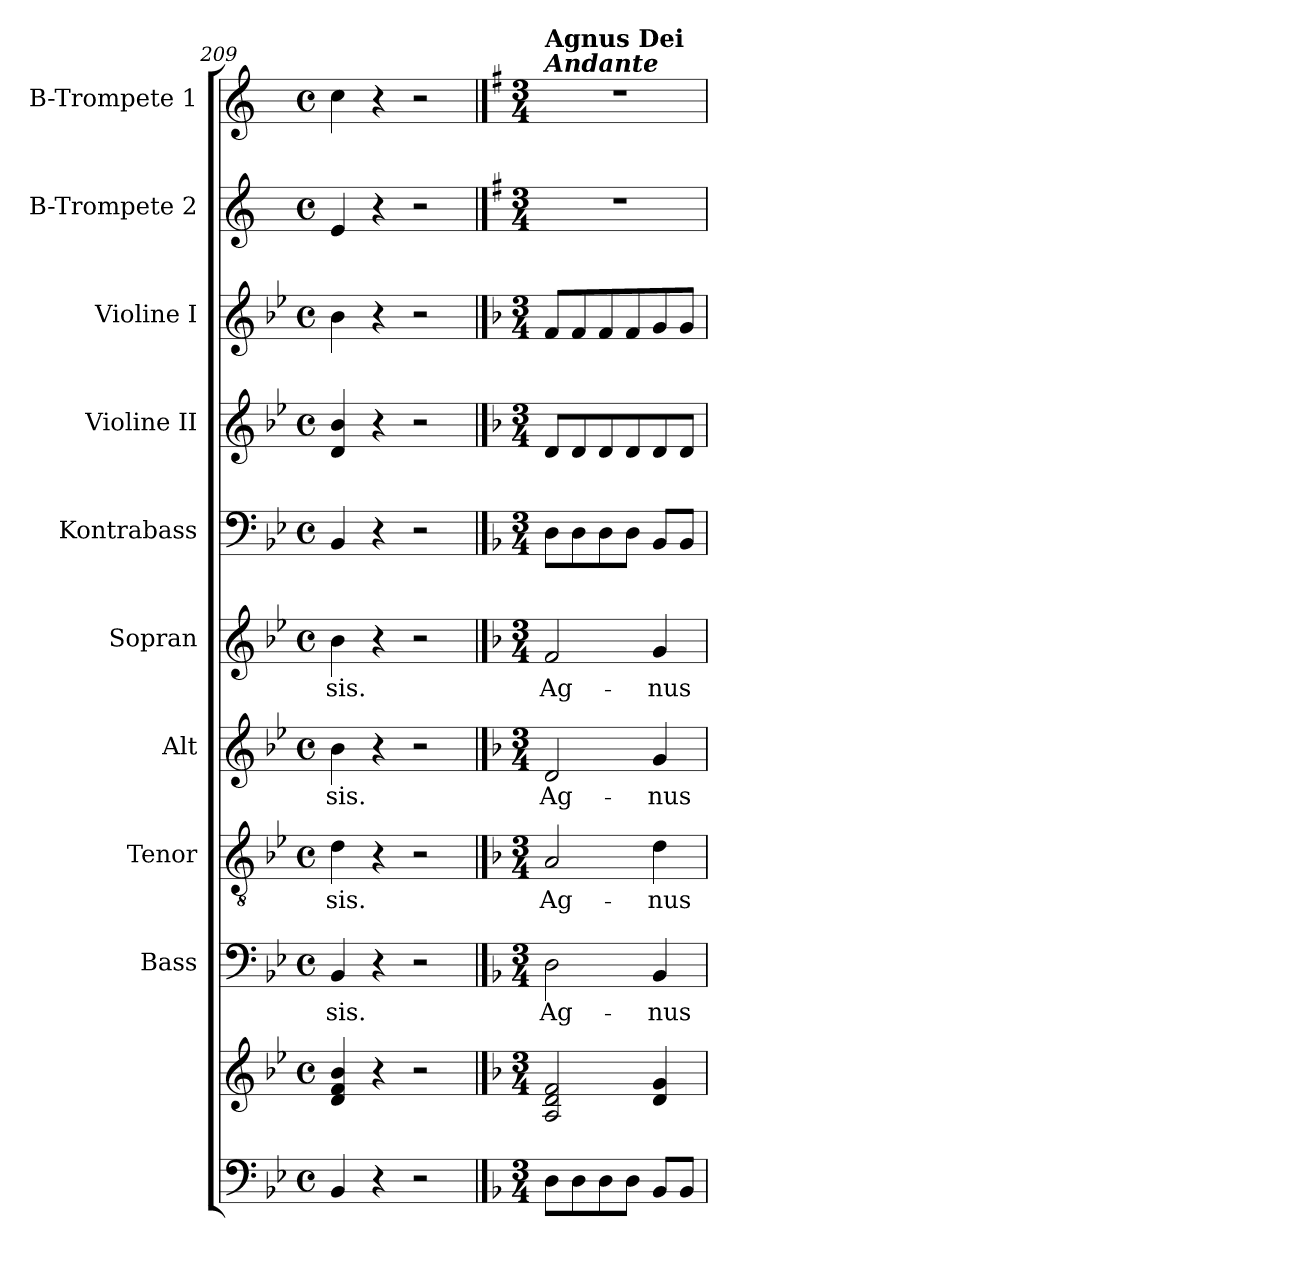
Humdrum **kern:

**kern	**kern	**kern	**text	**kern	**text	**kern	**text	**kern	**text	**kern	**kern	**kern	**kern	**kern
*part10	*part10	*part9	*part9	*part8	*part8	*part7	*part7	*part6	*part6	*part5	*part4	*part3	*part2	*part1
*staff11	*staff10	*staff9	*staff9	*staff8	*staff8	*staff7	*staff7	*staff6	*staff6	*staff5	*staff4	*staff3	*staff2	*staff1
*	*	*I"Bass	*	*I"Tenor	*	*I"Alt	*	*I"Sopran	*	*I"Kontrabass	*I"Violine II	*I"Violine I	*I"B-Trompete 2	*I"B-Trompete 1
*	*	*I'B.	*	*I'T.	*	*I'A.	*	*I'S.	*	*I'Kb.	*I'Vl. II	*I'Vl. I	*I'B Trp. 2	*I'B Trp. 1
*clefF4	*clefG2	*clefF4	*	*clefGv2	*	*clefG2	*	*clefG2	*	*clefF4	*clefG2	*clefG2	*clefG2	*clefG2
*	*	*	*	*	*	*	*	*	*	*ITrd7c12	*	*	*ITrd1c2	*ITrd1c2
*k[b-e-]	*k[b-e-]	*k[b-e-]	*	*k[b-e-]	*	*k[b-e-]	*	*k[b-e-]	*	*k[b-e-]	*k[b-e-]	*k[b-e-]	*k[b-e-]	*k[b-e-]
*B-:	*B-:	*B-:	*	*B-:	*	*B-:	*	*B-:	*	*B-:	*B-:	*B-:	*B-:	*B-:
*M4/4	*M4/4	*M4/4	*	*M4/4	*	*M4/4	*	*M4/4	*	*M4/4	*M4/4	*M4/4	*M4/4	*M4/4
*met(c)	*met(c)	*met(c)	*	*met(c)	*	*met(c)	*	*met(c)	*	*met(c)	*met(c)	*met(c)	*met(c)	*met(c)
=209	=209	=209	=209	=209	=209	=209	=209	=209	=209	=209	=209	=209	=209	=209
!	!	!	!LO:LY:b	!	!LO:LY:b	!	!LO:LY:b	!	!LO:LY:b	!	!	!	!	!
4BB-/	4d/ 4f/ 4b-/	4BB-/	-sis.	4d\	-sis.	4b-\	-sis.	4b-\	-sis.	4BBB-/	4d/ 4b-/	4b-\	4d/	4b-\
4r	4r	4r	.	4r	.	4r	.	4r	.	4r	4r	4r	4r	4r
2r	2r	2r	.	2r	.	2r	.	2r	.	2r	2r	2r	2r	2r
!!LO:PB:g=z
==210	==210	==210	==210	==210	==210	==210	==210	==210	==210	==210	==210	==210	==210	==210
*k[b-]	*k[b-]	*k[b-]	*	*k[b-]	*	*k[b-]	*	*k[b-]	*	*k[b-]	*k[b-]	*k[b-]	*k[b-]	*k[b-]
*F:	*F:	*F:	*	*F:	*	*F:	*	*F:	*	*F:	*F:	*F:	*F:	*F:
*M3/4	*M3/4	*M3/4	*	*M3/4	*	*M3/4	*	*M3/4	*	*M3/4	*M3/4	*M3/4	*M3/4	*M3/4
!	!	!	!	!	!	!	!	!	!	!	!	!	!	!LO:TX:a:Bi:t=Andante
!	!	!	!	!	!	!	!	!	!	!	!	!	!	!LO:TX:a:B:t=Agnus Dei
!	!	!	!LO:LY:b	!	!LO:LY:b	!	!LO:LY:b	!	!LO:LY:b	!	!	!	!	!
8D\L	2A/ 2d/ 2f/	2D\	Ag-	2A/	Ag-	2d/	Ag-	2f/	Ag-	8DD\L	8d/L	8f/L	2.r	2.r
8D\	.	.	.	.	.	.	.	.	.	8DD\	8d/	8f/	.	.
8D\	.	.	.	.	.	.	.	.	.	8DD\	8d/	8f/	.	.
8D\J	.	.	.	.	.	.	.	.	.	8DD\J	8d/	8f/	.	.
!	!	!	!LO:LY:b	!	!LO:LY:b	!	!LO:LY:b	!	!LO:LY:b	!	!	!	!	!
8BB-/L	4d/ 4g/	4BB-/	-nus	4d\	-nus	4g/	-nus	4g/	-nus	8BBB-/L	8d/	8g/	.	.
8BB-/J	.	.	.	.	.	.	.	.	.	8BBB-/J	8d/J	8g/J	.	.
=	=	=	=	=	=	=	=	=	=	=	=	=	=	=
*-	*-	*-	*-	*-	*-	*-	*-	*-	*-	*-	*-	*-	*-	*-
